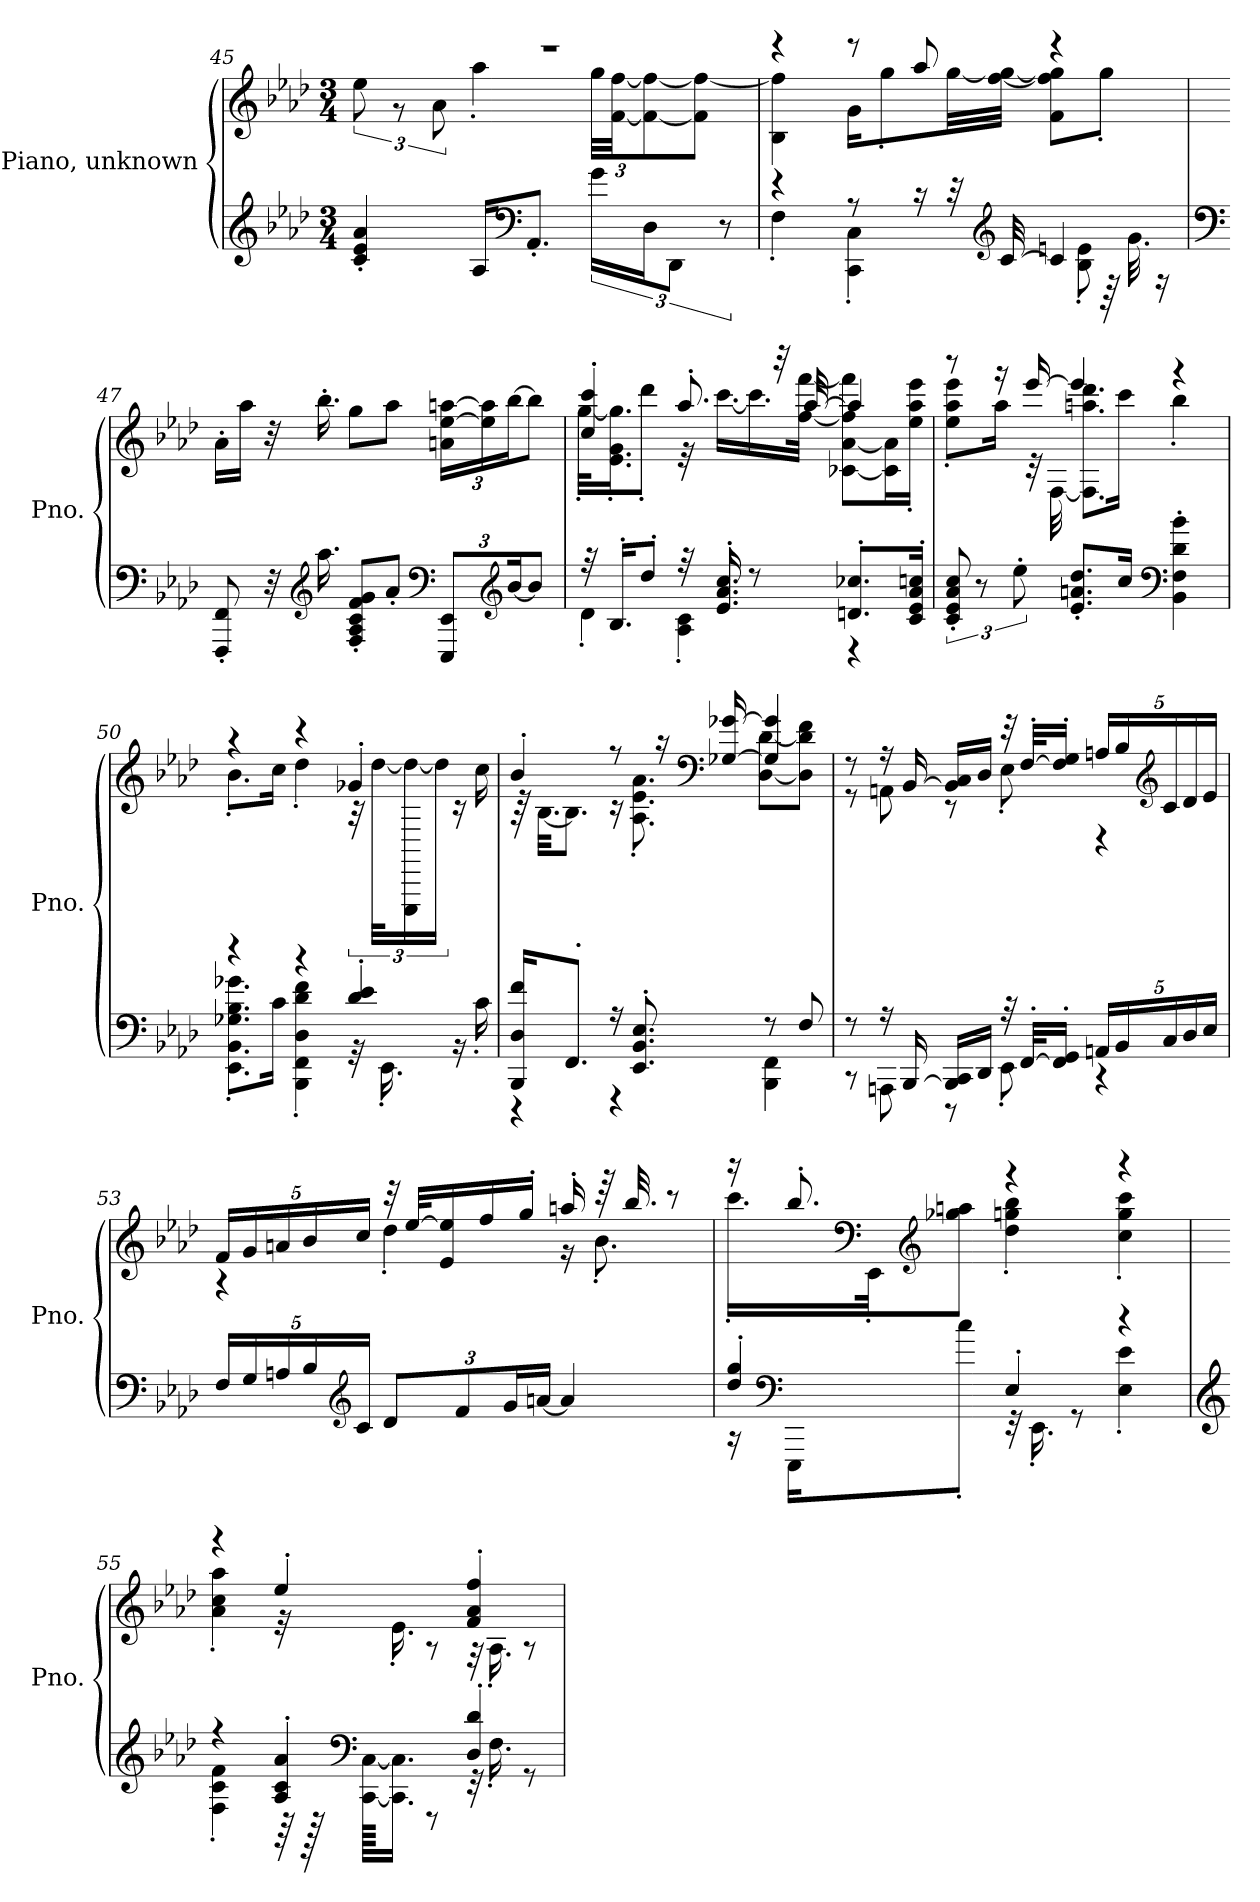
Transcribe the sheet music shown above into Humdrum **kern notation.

**kern	**kern
*part1	*part1
*staff2	*staff1
*I"Piano, unknown	*
*I'Pno.	*
*clefG2	*clefG2
*k[b-e-a-d-]	*k[b-e-a-d-]
*M3/4	*M3/4
=45	=45
*	*^
4c/' 4e-/' 4a-/'	2.r	12ee-\
.	.	12r
.	.	12a-\
16A-/KL	.	4aa-'\
*clefF4	*	*
8.AA-'/J	.	.
*	*	*Xbrackettup
24g\LL	.	48gg\LLL
.	.	[48f\ [48ff\JJ
24D-\J	.	12f\_ 12ff\_
12DD-\J	.	.
.	.	8f\] 8ff\_J
12r	.	.
!!LO:LB:g=z	!!
=46	=46	=46
*^	*	*
4r	4F'\	4r	4B-\ 4ff\]
8r	4CC\' 4C\'	8r	16g\KL
.	.	.	8gg'\
16r	.	8aa-/	.
32r	.	.	[32gg\LL
*clefG2	*	*	*
[32c/	.	.	[32ff\ 32gg\_JJJ
4c/]	8B-\' 8en\'	4r	8f\ 8ff\] 8gg\]L
.	64r	.	8gg'\J
.	32.g\	.	.
.	16r	.	.
*v	*v	*	*
*	*v	*v
=47	=47
*clefF4	*
8FFF/' 8FF/'	16a-'\LL
.	16aa-\JJ
32r	32r
*clefG2	*
16.aa-\	16.bb-'\
8F/' 8A-/' 8c/' 8f/' 8g/'L	8gg\L
8a-'/J	8aa-\J
*clefF4	*
*Xbrackettup	*
12EEE-/ 12EE-/L	24an\ [24ee-\ [24aan\LL
.	24ee-\] 24aa\]
*clefG2	*
[24b-/K	[24bb-\J
8b-/J]	8bb-\J]
!!LO:PB:g=z
=48	=48
*^	*^
32r	4d-'\	4cc/' 4ccc/'	[32gg'\KLL
16.B-'/KL	.	.	16.e-\' 16.g\' 16.gg\]'J
8dd-'/J	.	.	8ddd-'\J
32r	4A-\' 4c\'	8.aa-'/	32r
16.e-/' 16.a-/' 16.cc/'	.	.	[16.ccc\LL
8r	.	.	16.ccc\]
.	.	32r	.
.	.	[32aa-/	[32ff\ [32fff\JJk
8.dn/' 8.cc-X/'L	4r	4aa-/]	[8c-X\ [8a-\ 8ff\] 8fff\]L
.	.	.	16c-\] 16a-\]L
16c/' 16e-/' 16a-/' 16ccn/'Jk	.	.	16ee-\' 16aa-\' 16eee-\'JJ
*v	*v	*	*
=49	=49	=49
*brackettup	*	*
12c/' 12e-/' 12a-/' 12cc/'	8r	8ee-\' 8aa-\' 8eee-\'L
12r	.	.
.	16r	16aa-\Jk
12ee-'\	.	.
.	[16eee-/	32r
.	.	[32F\
8.e-/' 8.an/' 8.dd-/'L	4eee-/]	8.F\] 8.aan\ 8.ddd-\L
16cc/Jk	.	16ccc\Jk
*clefF4	*	*
4BB-\' 4F\' 4d-\' 4b-\'	4r	4bb-'\
!!LO:LB:g=z	!!
=50	=50	=50
*^	*	*
4r	8.EE-\' 8.BB-\' 8.G-X\' 8.B-\' 8.g-X\'L	4r	8.b-'\L
.	16c\Jk	.	16cc\Jk
4r	4BBB-\' 4FF\' 4D-\' 4d-\' 4f\'	4r	4dd-'\
*	*	*	*brackettup
4d-/' 4e-/'	32r	4g-X'/	48r
.	.	.	[48dd-\KLL
.	16.EE-'\	.	.
.	.	.	24EEE-\ 24dd-\_
.	.	.	24dd-\JJ]
.	16r	.	16r
.	16c'\	.	16cc\
=51	=51	=51	=51
16BBB-/ 16D-/ 16f/KL	4r	4b-'/	64r
.	.	.	[32.B-\KKL
8.FF'/J	.	.	8.B-\J]
16r	4r	8r	16r
8.EE-/' 8.BB-/' 8.E-/'	.	.	8.A-\' 8.e-\' 8.a-\'
.	.	16r	.
*	*	*clefF4	*
.	.	[16G-X/ [16g-X/	.
8r	4BBB-\ 4FF\	4G-/] 4g-/]	[8D-\ [8d-\L
8F/	.	.	8D-\] 8d-\] 8f\J
!!LO:LB:g=z	!!
=52	=52	=52	=52
8r	8r	8r	8r
16r	8AAAn\	16r	8AAn\
[16BBB-/	.	[16BB-/	.
16BBB-/] 16CC/LL	8r	16BB-/] 16C/LL	8r
16DD-/JJ	.	16D-/JJ	.
32r	8EE-'\	32r	8E-'\
[32FF'/KLL	.	[32F'/KLL	.
16FF/]' 16GG/'JJ	.	16F/]' 16G/'JJ	.
*Xbrackettup	*	*Xbrackettup	*
20AAn/LL	4r	20An/LL	4r
20BB-/	.	20B-/	.
*	*	*clefG2	*
20C/	.	20c/	.
20D-/	.	20d-/	.
20E-/JJ	.	20e-/JJ	.
*v	*v	*	*
=53	=53	=53
20F/LL	20f/LL	4r
20G/	20g/	.
20An/	20an/	.
20B-/	20b-/	.
*clefG2	*	*
20c/JJ	20cc/JJ	.
12d-/L	32r	4dd-'\
.	[32ee-/KLL	.
.	16e-/ 16ee-/]	.
12f/	.	.
.	16ff/	.
24g/L	.	.
.	16gg'/JJ	.
[24an/JJ	.	.
4a/]	16aan'/	16r
.	64r	8.b-'\
.	32.bb-/	.
.	8r	.
!!LO:LB:g=z	!!
=54	=54	=54
*^	*	*
4dd-/' 4gg/'	16r	16r	16.ccc'\LL
*clefF4	*	*	*
.	16EEE-\KL	8.bb-'/	.
*	*	*clefF4	*
.	.	.	32EE-'\JK
*	*	*clefG2	*
.	8cc'\J	.	8gg-X\ 8aan\J
4E-'/	32r	4r	4dd-\' 4ggn\' 4bb-\'
.	16.EE-'\	.	.
.	8r	.	.
4r	4E-\' 4e-\'	4r	4cc\' 4gg\' 4ccc\'
=55	=55	=55	=55
*clefG2	*	*	*
4r	4F\' 4c\' 4f\'	4r	4a-\' 4cc\' 4aa-\'
4A-/' 4c/' 4a-/'	64r	4ee-'/	32r
.	128r	.	.
*clefF4	*	*	*
.	[128CC\ [128C\KKKLL	.	.
.	16.CC\] 16.C\]JJ	.	16.e-'\
.	8r	.	8r
4D-/' 4d-/'	32r	4f/' 4a-/' 4ff/'	32r
.	16.F'\	.	16.A-'\
.	8r	.	8r
*v	*v	*	*
*	*v	*v
=	=
*-	*-
